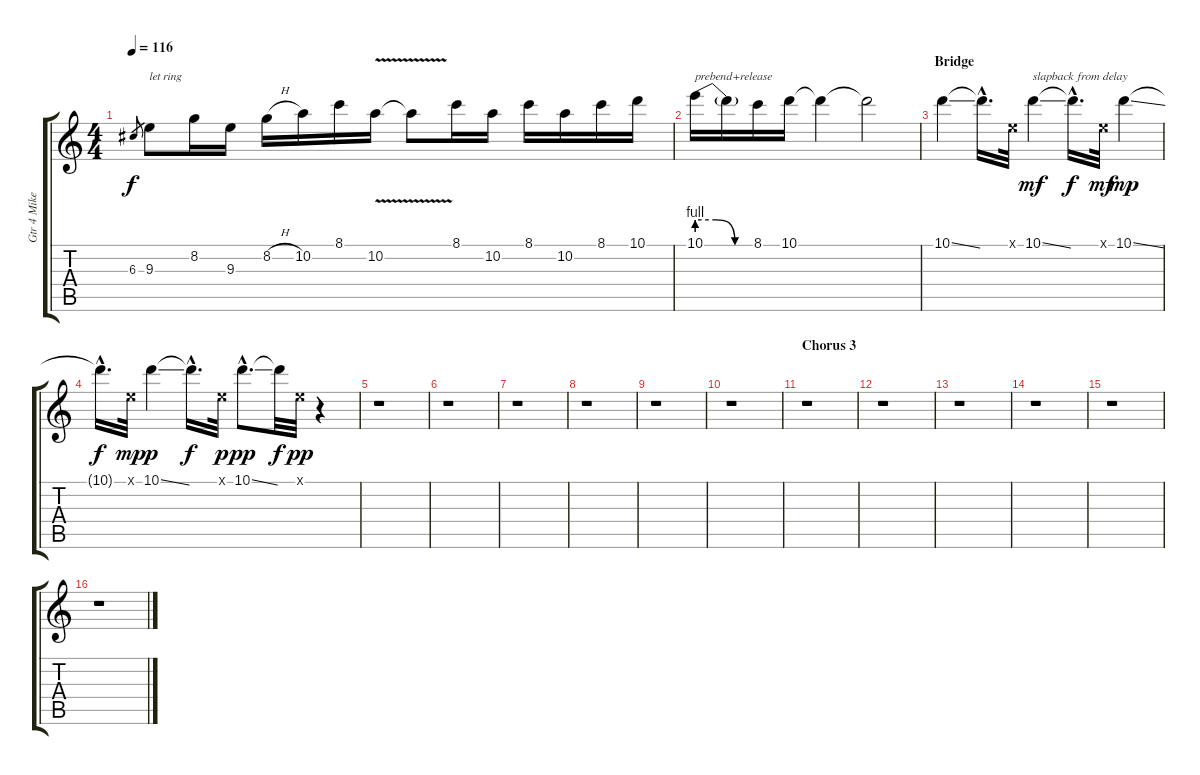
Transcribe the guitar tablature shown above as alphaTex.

\track ("Gtr 4 Mike McCready (Solo)" "Gtr 4 Mike") {instrument distortionguitar}
\staff {score tabs}
\tuning (E4 B3 G3 D3 A2 E2) {hide}
\ts (4 4)
\tempo 116
\clef g2
\ks c
6.3.8{gr dy f} 9.3.8{txt "let ring"} 8.2.16 9.3.16 8.2{h}.16 10.2.16 8.1.16 10.2{v}.16 10.2{t}.8 8.1.16 10.2.16 8.1.16 10.2.16 8.1.16 10.1.16 |
10.1{be (custom 0 4 20 4 40 0 60 0)}.16{txt "prebend+release"} 10.1{t}.16 8.1.16 10.1.16 10.1{t}.4 10.1{t}.2 |
\section ("" "Bridge")
10.1{ss}.4 10.1{hac t}.16{d} 0.1{x}.32 10.1{ss}.4{txt "slapback from delay" dy mf} 10.1{hac t}.16{d dy f} 0.1{x}.32{dy mf} 10.1{ss}.4{dy mp} |
10.1{hac t}.16{d dy f} 0.1{x}.32{dy mp} 10.1{ss}.4{dy p} 10.1{hac t}.16{d dy f} 0.1{x}.32{dy p} 10.1{ss hac}.8{d dy pp} 10.1{t}.32{dy f} 0.1{x}.32{dy pp} r.4 |
r.1 |
r.1 |
r.1 |
r.1 |
r.1 |
r.1 |
\section ("" "Chorus 3")
r.1 |
r.1 |
r.1 |
r.1 |
r.1 |
r.1
